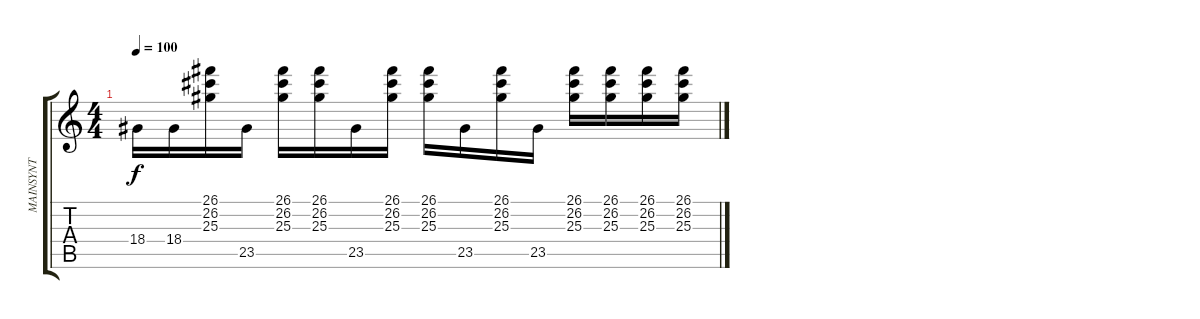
\track ("MAINSYNT" "MAINSYNT") {instrument lead1square}
\staff {score tabs}
\tuning (E4 B3 G3 D3 A2 E2) {hide}
\ts (4 4)
\tempo 100
\clef g2
\ks c
18.4.16{dy f} 18.4.16 (26.1 26.2 25.3).16 23.5.16 (26.1 26.2 25.3).16 (26.1 26.2 25.3).16 23.5.16 (26.1 26.2 25.3).16 (26.1 26.2 25.3).16 23.5.16 (26.1 26.2 25.3).16 23.5.16 (26.1 26.2 25.3).16 (26.1 26.2 25.3).16 (26.1 26.2 25.3).16 (26.1 26.2 25.3).16
